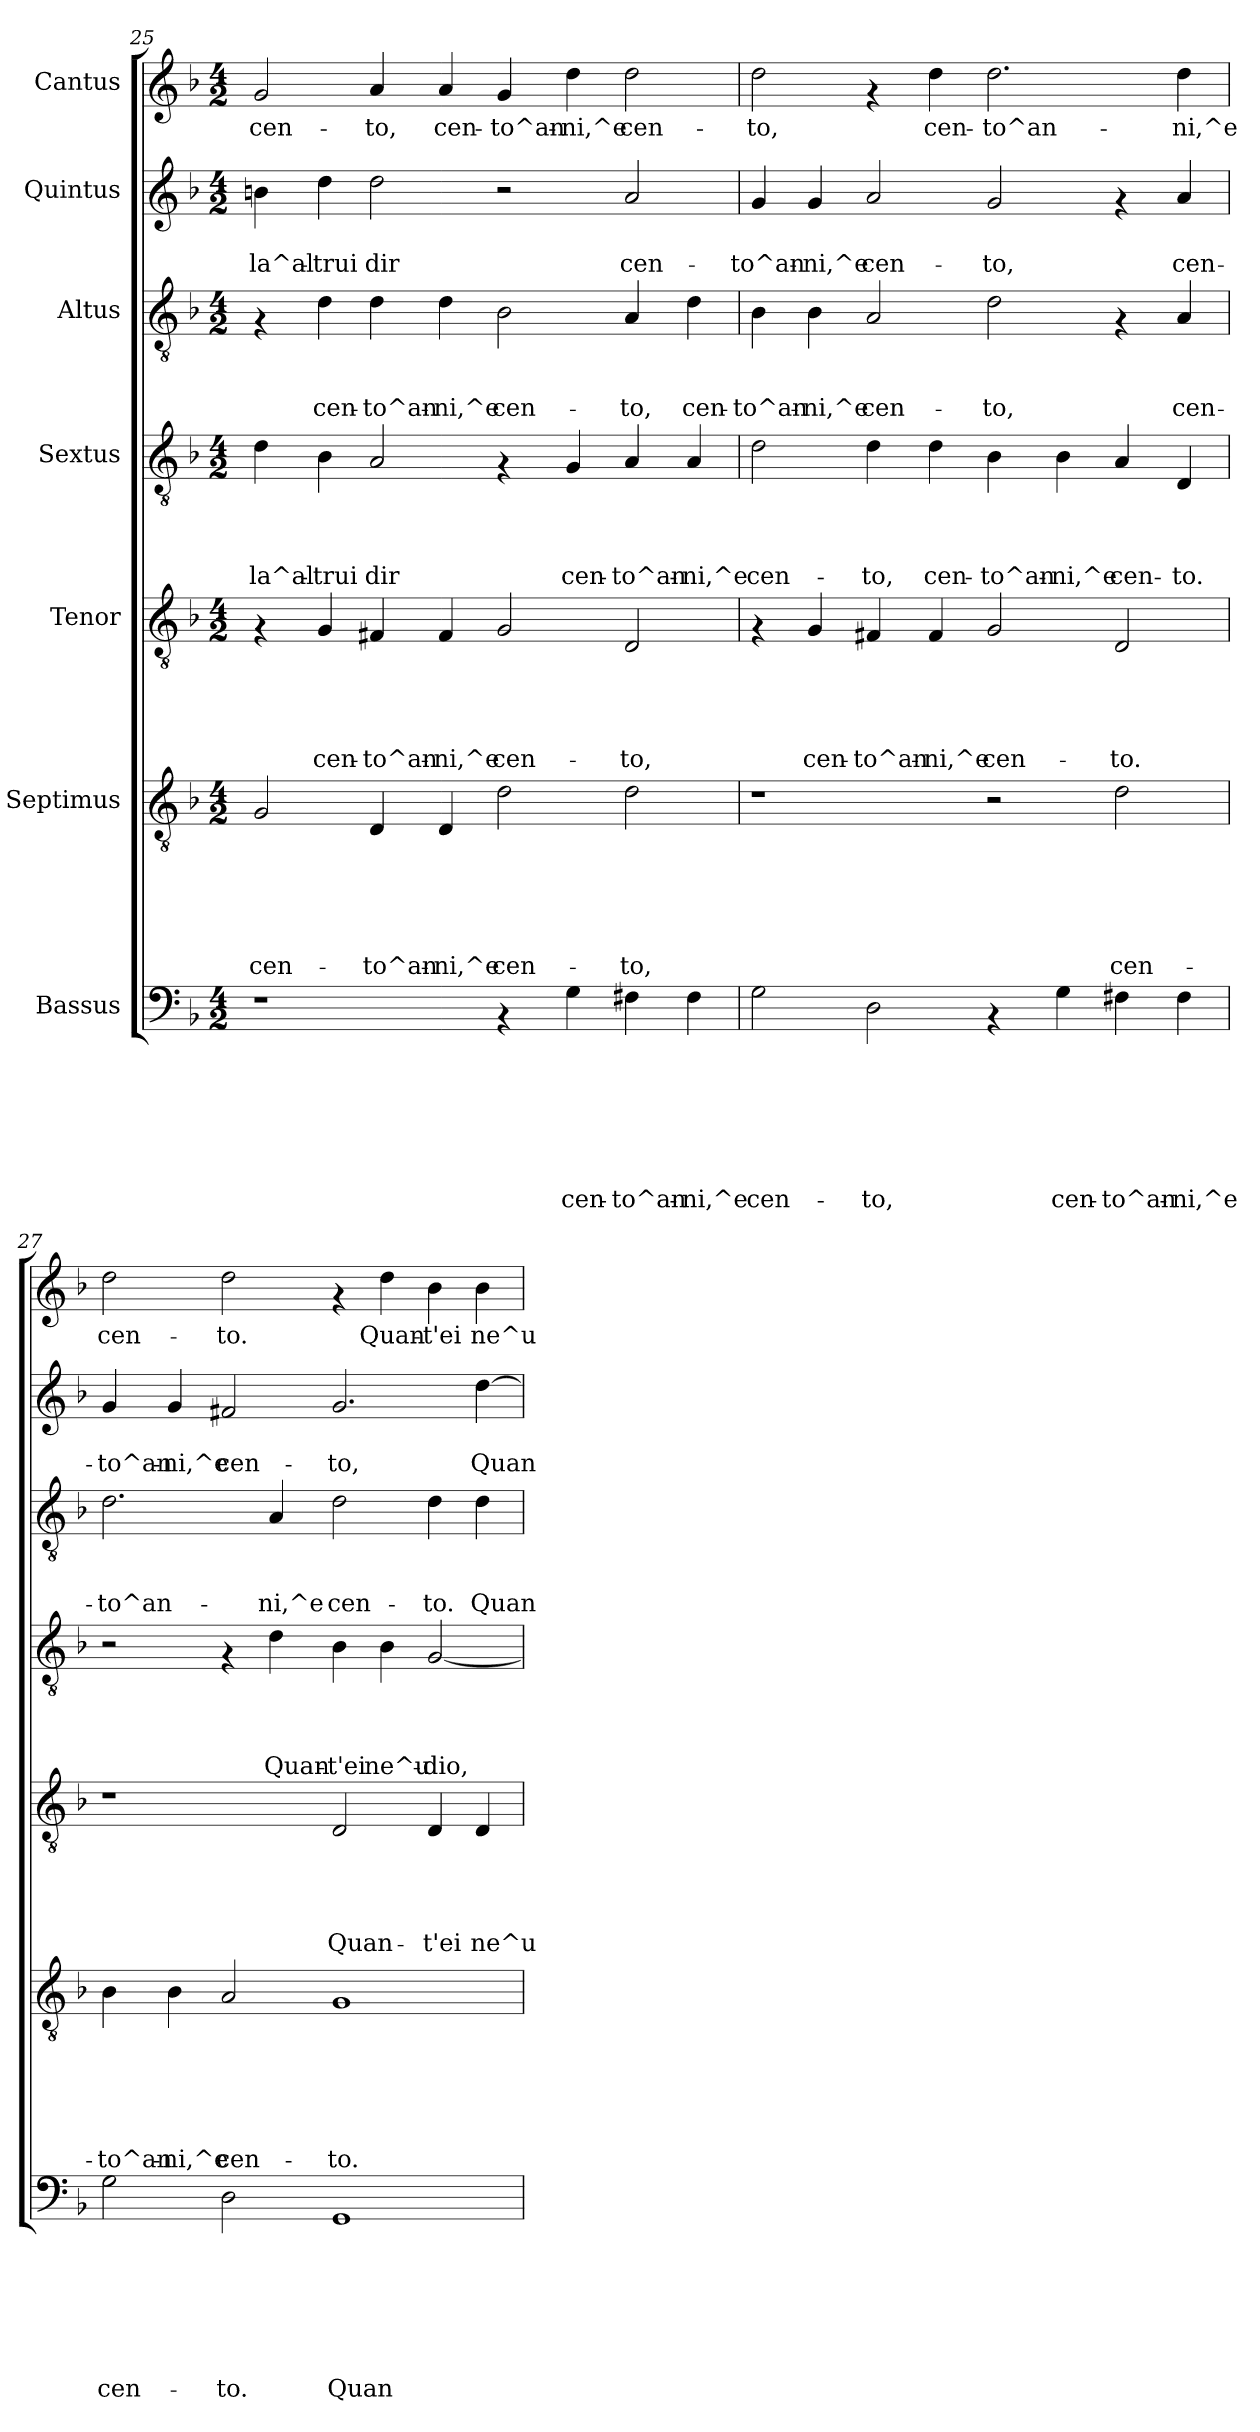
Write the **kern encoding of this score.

**kern	**text	**text	**text	**text	**text	**text	**text	**kern	**text	**text	**text	**text	**text	**text	**kern	**text	**text	**text	**text	**text	**kern	**text	**text	**text	**text	**kern	**text	**text	**text	**kern	**text	**text	**kern	**text
*part7	*part7	*part7	*part7	*part7	*part7	*part7	*part7	*part6	*part6	*part6	*part6	*part6	*part6	*part6	*part5	*part5	*part5	*part5	*part5	*part5	*part4	*part4	*part4	*part4	*part4	*part3	*part3	*part3	*part3	*part2	*part2	*part2	*part1	*part1
*staff7	*staff7	*staff7	*staff7	*staff7	*staff7	*staff7	*staff7	*staff6	*staff6	*staff6	*staff6	*staff6	*staff6	*staff6	*staff5	*staff5	*staff5	*staff5	*staff5	*staff5	*staff4	*staff4	*staff4	*staff4	*staff4	*staff3	*staff3	*staff3	*staff3	*staff2	*staff2	*staff2	*staff1	*staff1
*I"Bassus	*	*	*	*	*	*	*	*I"Septimus	*	*	*	*	*	*	*I"Tenor	*	*	*	*	*	*I"Sextus	*	*	*	*	*I"Altus	*	*	*	*I"Quintus	*	*	*I"Cantus	*
*clefF4	*	*	*	*	*	*	*	*clefGv2	*	*	*	*	*	*	*clefGv2	*	*	*	*	*	*clefGv2	*	*	*	*	*clefGv2	*	*	*	*clefG2	*	*	*clefG2	*
*k[b-]	*	*	*	*	*	*	*	*k[b-]	*	*	*	*	*	*	*k[b-]	*	*	*	*	*	*k[b-]	*	*	*	*	*k[b-]	*	*	*	*k[b-]	*	*	*k[b-]	*
*F:	*	*	*	*	*	*	*	*F:	*	*	*	*	*	*	*F:	*	*	*	*	*	*F:	*	*	*	*	*F:	*	*	*	*F:	*	*	*F:	*
*M4/2	*	*	*	*	*	*	*	*M4/2	*	*	*	*	*	*	*M4/2	*	*	*	*	*	*M4/2	*	*	*	*	*M4/2	*	*	*	*M4/2	*	*	*M4/2	*
=25	=25	=25	=25	=25	=25	=25	=25	=25	=25	=25	=25	=25	=25	=25	=25	=25	=25	=25	=25	=25	=25	=25	=25	=25	=25	=25	=25	=25	=25	=25	=25	=25	=25	=25
!	!	!	!	!	!	!	!	!	!	!	!	!	!	!LO:LY:b	!	!	!	!	!	!	!	!	!	!	!LO:LY:b	!	!	!	!	!	!	!LO:LY:b	!	!LO:LY:b
1r	.	.	.	.	.	.	.	2G/	.	.	.	.	.	cen-	4rF	.	.	.	.	.	4d\	.	.	.	la^al-	4rF	.	.	.	4bn\	.	la^al-	2g/	cen-
!	!	!	!	!	!	!	!	!	!	!	!	!	!	!	!	!	!	!	!	!LO:LY:b	!	!	!	!	!LO:LY:b	!	!	!	!LO:LY:b	!	!	!LO:LY:b	!	!
.	.	.	.	.	.	.	.	.	.	.	.	.	.	.	4G/	.	.	.	.	cen-	4B-\	.	.	.	-trui	4d\	.	.	cen-	4dd\	.	-trui	.	.
!	!	!	!	!	!	!	!	!	!	!	!	!	!	!LO:LY:b	!	!	!	!	!	!LO:LY:b	!	!	!	!	!LO:LY:b	!	!	!	!LO:LY:b	!	!	!LO:LY:b	!	!LO:LY:b
.	.	.	.	.	.	.	.	4D/	.	.	.	.	.	-to^an-	4F#X/	.	.	.	.	-to^an-	2A/	.	.	.	dir	4d\	.	.	-to^an-	2dd\	.	dir	4a/	-to,
!	!	!	!	!	!	!	!	!	!	!	!	!	!	!LO:LY:b	!	!	!	!	!	!LO:LY:b	!	!	!	!	!	!	!	!	!LO:LY:b	!	!	!	!	!LO:LY:b
.	.	.	.	.	.	.	.	4D/	.	.	.	.	.	-ni,^e	4F#/	.	.	.	.	-ni,^e	.	.	.	.	.	4d\	.	.	-ni,^e	.	.	.	4a/	cen-
!	!	!	!	!	!	!	!	!	!	!	!	!	!	!LO:LY:b	!	!	!	!	!	!LO:LY:b	!	!	!	!	!	!	!	!	!LO:LY:b	!	!	!	!	!LO:LY:b
4rAA	.	.	.	.	.	.	.	2d\	.	.	.	.	.	cen-	2G/	.	.	.	.	cen-	4rF	.	.	.	.	2B-\	.	.	cen-	2r	.	.	4g/	-to^an-
!	!	!	!	!	!	!	!LO:LY:b	!	!	!	!	!	!	!	!	!	!	!	!	!	!	!	!	!	!LO:LY:b	!	!	!	!	!	!	!	!	!LO:LY:b
4G\	.	.	.	.	.	.	cen-	.	.	.	.	.	.	.	.	.	.	.	.	.	4G/	.	.	.	cen-	.	.	.	.	.	.	.	4dd\	-ni,^e
!	!	!	!	!	!	!	!LO:LY:b	!	!	!	!	!	!	!LO:LY:b	!	!	!	!	!	!LO:LY:b	!	!	!	!	!LO:LY:b	!	!	!	!LO:LY:b	!	!	!LO:LY:b	!	!LO:LY:b
4F#X\	.	.	.	.	.	.	-to^an-	2d\	.	.	.	.	.	-to,	2D/	.	.	.	.	-to,	4A/	.	.	.	-to^an-	4A/	.	.	-to,	2a/	.	cen-	2dd\	cen-
!	!	!	!	!	!	!	!LO:LY:b	!	!	!	!	!	!	!	!	!	!	!	!	!	!	!	!	!	!LO:LY:b	!	!	!	!LO:LY:b	!	!	!	!	!
4F#\	.	.	.	.	.	.	-ni,^e	.	.	.	.	.	.	.	.	.	.	.	.	.	4A/	.	.	.	-ni,^e	4d\	.	.	cen-	.	.	.	.	.
!!LO:PB:g=z
=26	=26	=26	=26	=26	=26	=26	=26	=26	=26	=26	=26	=26	=26	=26	=26	=26	=26	=26	=26	=26	=26	=26	=26	=26	=26	=26	=26	=26	=26	=26	=26	=26	=26	=26
!	!	!	!	!	!	!	!LO:LY:b	!	!	!	!	!	!	!	!	!	!	!	!	!	!	!	!	!	!LO:LY:b	!	!	!	!LO:LY:b	!	!	!LO:LY:b	!	!LO:LY:b
2G\	.	.	.	.	.	.	cen-	1r	.	.	.	.	.	.	4rF	.	.	.	.	.	2d\	.	.	.	cen-	4B-\	.	.	-to^an-	4g/	.	-to^an-	2dd\	-to,
!	!	!	!	!	!	!	!	!	!	!	!	!	!	!	!	!	!	!	!	!LO:LY:b	!	!	!	!	!	!	!	!	!LO:LY:b	!	!	!LO:LY:b	!	!
.	.	.	.	.	.	.	.	.	.	.	.	.	.	.	4G/	.	.	.	.	cen-	.	.	.	.	.	4B-\	.	.	-ni,^e	4g/	.	-ni,^e	.	.
!	!	!	!	!	!	!	!LO:LY:b	!	!	!	!	!	!	!	!	!	!	!	!	!LO:LY:b	!	!	!	!	!LO:LY:b	!	!	!	!LO:LY:b	!	!	!LO:LY:b	!	!
2D\	.	.	.	.	.	.	-to,	.	.	.	.	.	.	.	4F#X/	.	.	.	.	-to^an-	4d\	.	.	.	-to,	2A/	.	.	cen-	2a/	.	cen-	4rf	.
!	!	!	!	!	!	!	!	!	!	!	!	!	!	!	!	!	!	!	!	!LO:LY:b	!	!	!	!	!LO:LY:b	!	!	!	!	!	!	!	!	!LO:LY:b
.	.	.	.	.	.	.	.	.	.	.	.	.	.	.	4F#/	.	.	.	.	-ni,^e	4d\	.	.	.	cen-	.	.	.	.	.	.	.	4dd\	cen-
!	!	!	!	!	!	!	!	!	!	!	!	!	!	!	!	!	!	!	!	!LO:LY:b	!	!	!	!	!LO:LY:b	!	!	!	!LO:LY:b	!	!	!LO:LY:b	!	!LO:LY:b
4rAA	.	.	.	.	.	.	.	2r	.	.	.	.	.	.	2G/	.	.	.	.	cen-	4B-\	.	.	.	-to^an-	2d\	.	.	-to,	2g/	.	-to,	2.dd\	-to^an-
!	!	!	!	!	!	!	!LO:LY:b	!	!	!	!	!	!	!	!	!	!	!	!	!	!	!	!	!	!LO:LY:b	!	!	!	!	!	!	!	!	!
4G\	.	.	.	.	.	.	cen-	.	.	.	.	.	.	.	.	.	.	.	.	.	4B-\	.	.	.	-ni,^e	.	.	.	.	.	.	.	.	.
!	!	!	!	!	!	!	!LO:LY:b	!	!	!	!	!	!	!LO:LY:b	!	!	!	!	!	!LO:LY:b	!	!	!	!	!LO:LY:b	!	!	!	!	!	!	!	!	!
4F#X\	.	.	.	.	.	.	-to^an-	2d\	.	.	.	.	.	cen-	2D/	.	.	.	.	-to.	4A/	.	.	.	cen-	4rF	.	.	.	4rf	.	.	.	.
!	!	!	!	!	!	!	!LO:LY:b	!	!	!	!	!	!	!	!	!	!	!	!	!	!	!	!	!	!LO:LY:b	!	!	!	!LO:LY:b	!	!	!LO:LY:b	!	!LO:LY:b
4F#\	.	.	.	.	.	.	-ni,^e	.	.	.	.	.	.	.	.	.	.	.	.	.	4D/	.	.	.	-to.	4A/	.	.	cen-	4a/	.	cen-	4dd\	-ni,^e
=27	=27	=27	=27	=27	=27	=27	=27	=27	=27	=27	=27	=27	=27	=27	=27	=27	=27	=27	=27	=27	=27	=27	=27	=27	=27	=27	=27	=27	=27	=27	=27	=27	=27	=27
!	!	!	!	!	!	!	!LO:LY:b	!	!	!	!	!	!	!LO:LY:b	!	!	!	!	!	!	!	!	!	!	!	!	!	!	!LO:LY:b	!	!	!LO:LY:b	!	!LO:LY:b
2G\	.	.	.	.	.	.	cen-	4B-\	.	.	.	.	.	-to^an-	1r	.	.	.	.	.	2r	.	.	.	.	2.d\	.	.	-to^an-	4g/	.	-to^an-	2dd\	cen-
!	!	!	!	!	!	!	!	!	!	!	!	!	!	!LO:LY:b	!	!	!	!	!	!	!	!	!	!	!	!	!	!	!	!	!	!LO:LY:b	!	!
.	.	.	.	.	.	.	.	4B-\	.	.	.	.	.	-ni,^e	.	.	.	.	.	.	.	.	.	.	.	.	.	.	.	4g/	.	-ni,^e	.	.
!	!	!	!	!	!	!	!LO:LY:b	!	!	!	!	!	!	!LO:LY:b	!	!	!	!	!	!	!	!	!	!	!	!	!	!	!	!	!	!LO:LY:b	!	!LO:LY:b
2D\	.	.	.	.	.	.	-to.	2A/	.	.	.	.	.	cen-	.	.	.	.	.	.	4rF	.	.	.	.	.	.	.	.	2f#X/	.	cen-	2dd\	-to.
!	!	!	!	!	!	!	!	!	!	!	!	!	!	!	!	!	!	!	!	!	!	!	!	!	!LO:LY:b	!	!	!	!LO:LY:b	!	!	!	!	!
.	.	.	.	.	.	.	.	.	.	.	.	.	.	.	.	.	.	.	.	.	4d\	.	.	.	Quan-	4A/	.	.	-ni,^e	.	.	.	.	.
!	!	!	!	!	!	!	!LO:LY:b	!	!	!	!	!	!	!LO:LY:b	!	!	!	!	!	!LO:LY:b	!	!	!	!	!LO:LY:b	!	!	!	!LO:LY:b	!	!	!LO:LY:b	!	!
1GG	.	.	.	.	.	.	Quan-	1G	.	.	.	.	.	-to.	2D/	.	.	.	.	Quan-	4B-\	.	.	.	-t'ei	2d\	.	.	cen-	2.g/	.	-to,	4rf	.
!	!	!	!	!	!	!	!	!	!	!	!	!	!	!	!	!	!	!	!	!	!	!	!	!	!LO:LY:b	!	!	!	!	!	!	!	!	!LO:LY:b
.	.	.	.	.	.	.	.	.	.	.	.	.	.	.	.	.	.	.	.	.	4B-\	.	.	.	ne^u-	.	.	.	.	.	.	.	4dd\	Quan-
!	!	!	!	!	!	!	!	!	!	!	!	!	!	!	!	!	!	!	!	!LO:LY:b	!	!	!	!	!LO:LY:b	!	!	!	!LO:LY:b	!	!	!	!	!LO:LY:b
.	.	.	.	.	.	.	.	.	.	.	.	.	.	.	4D/	.	.	.	.	-t'ei	[>2G/	.	.	.	-dio,	4d\	.	.	-to.	.	.	.	4b-\	-t'ei
!	!	!	!	!	!	!	!	!	!	!	!	!	!	!	!	!	!	!	!	!LO:LY:b	!	!	!	!	!	!	!	!	!LO:LY:b	!	!	!LO:LY:b	!	!LO:LY:b
.	.	.	.	.	.	.	.	.	.	.	.	.	.	.	4D/	.	.	.	.	ne^u-	.	.	.	.	.	4d\	.	.	Quan-	[>4dd\	.	Quan-	4b-\	ne^u-
=	=	=	=	=	=	=	=	=	=	=	=	=	=	=	=	=	=	=	=	=	=	=	=	=	=	=	=	=	=	=	=	=	=	=
*-	*-	*-	*-	*-	*-	*-	*-	*-	*-	*-	*-	*-	*-	*-	*-	*-	*-	*-	*-	*-	*-	*-	*-	*-	*-	*-	*-	*-	*-	*-	*-	*-	*-	*-
